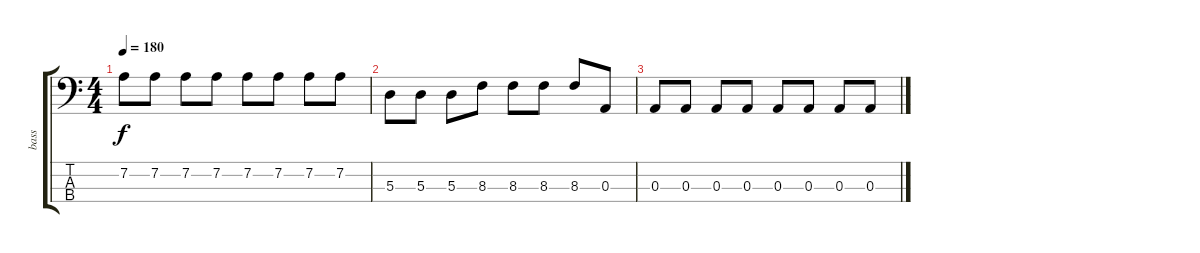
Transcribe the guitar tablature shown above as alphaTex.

\track ("bass" "bass") {instrument electricbasspick}
\staff {score tabs}
\tuning (G2 D2 A1 E1) {hide}
\ts (4 4)
\tempo 180
\clef f4
\ks c
7.2.8{dy f} 7.2.8 7.2.8 7.2.8 7.2.8 7.2.8 7.2.8 7.2.8 |
5.3.8 5.3.8 5.3.8 8.3.8 8.3.8 8.3.8 8.3.8 0.3.8 |
0.3.8 0.3.8 0.3.8 0.3.8 0.3.8 0.3.8 0.3.8 0.3.8
